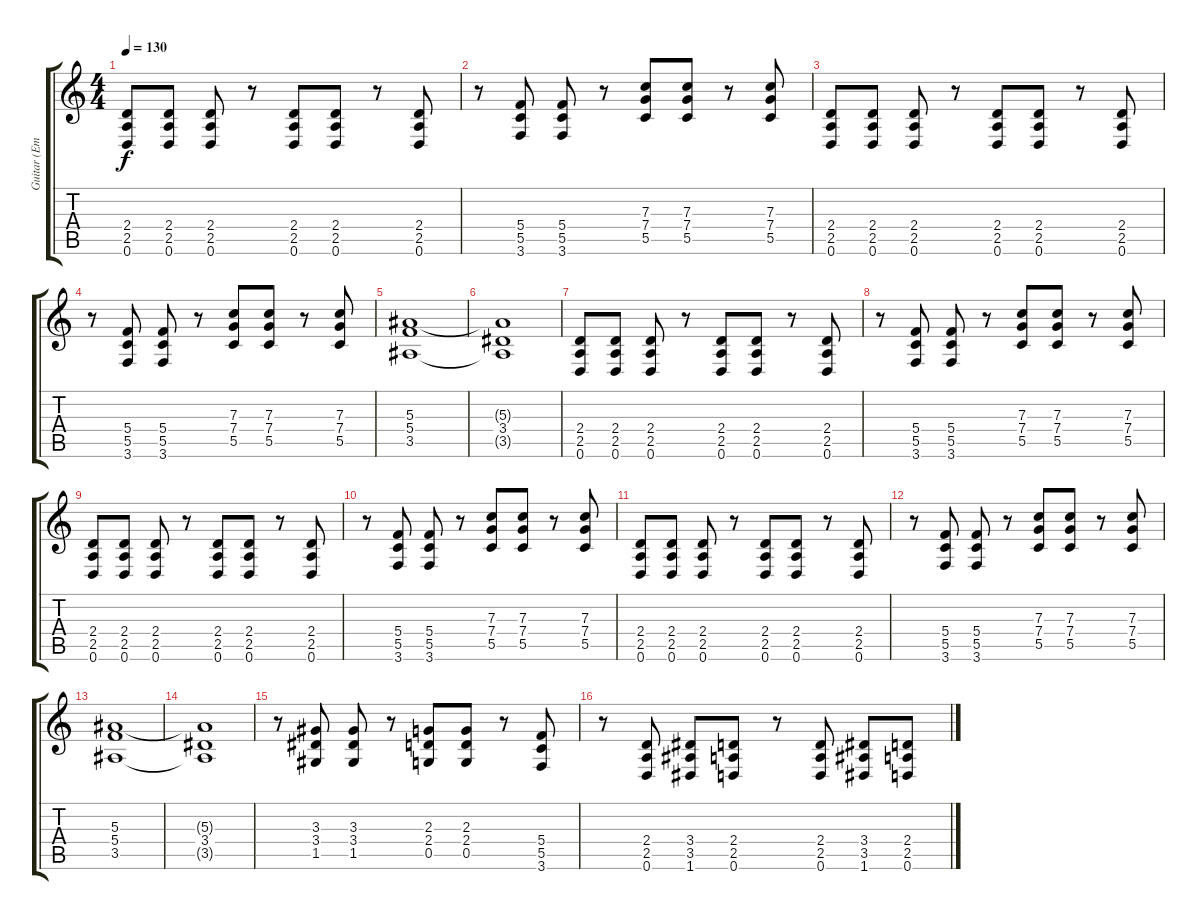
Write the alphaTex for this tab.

\track ("Guitar (Emppu Vuorinen)" "Guitar (Em") {instrument distortionguitar}
\staff {score tabs}
\tuning (D4 A3 F3 C3 G2 D2) {hide}
\ts (4 4)
\tempo 130
\clef g2
\ks c
(2.4 2.5 0.6).8{dy f} (2.4 2.5 0.6).8 (2.4 2.5 0.6).8 r.8 (2.4 2.5 0.6).8 (2.4 2.5 0.6).8 r.8 (2.4 2.5 0.6).8 |
r.8 (5.4 5.5 3.6).8 (5.4 5.5 3.6).8 r.8 (7.3 7.4 5.5).8 (7.3 7.4 5.5).8 r.8 (7.3 7.4 5.5).8 |
(2.4 2.5 0.6).8 (2.4 2.5 0.6).8 (2.4 2.5 0.6).8 r.8 (2.4 2.5 0.6).8 (2.4 2.5 0.6).8 r.8 (2.4 2.5 0.6).8 |
r.8 (5.4 5.5 3.6).8 (5.4 5.5 3.6).8 r.8 (7.3 7.4 5.5).8 (7.3 7.4 5.5).8 r.8 (7.3 7.4 5.5).8 |
(5.3 5.4 3.5).1 |
(5.3{t} 3.4 3.5{t}).1 |
(2.4 2.5 0.6).8 (2.4 2.5 0.6).8 (2.4 2.5 0.6).8 r.8 (2.4 2.5 0.6).8 (2.4 2.5 0.6).8 r.8 (2.4 2.5 0.6).8 |
r.8 (5.4 5.5 3.6).8 (5.4 5.5 3.6).8 r.8 (7.3 7.4 5.5).8 (7.3 7.4 5.5).8 r.8 (7.3 7.4 5.5).8 |
(2.4 2.5 0.6).8 (2.4 2.5 0.6).8 (2.4 2.5 0.6).8 r.8 (2.4 2.5 0.6).8 (2.4 2.5 0.6).8 r.8 (2.4 2.5 0.6).8 |
r.8 (5.4 5.5 3.6).8 (5.4 5.5 3.6).8 r.8 (7.3 7.4 5.5).8 (7.3 7.4 5.5).8 r.8 (7.3 7.4 5.5).8 |
(2.4 2.5 0.6).8 (2.4 2.5 0.6).8 (2.4 2.5 0.6).8 r.8 (2.4 2.5 0.6).8 (2.4 2.5 0.6).8 r.8 (2.4 2.5 0.6).8 |
r.8 (5.4 5.5 3.6).8 (5.4 5.5 3.6).8 r.8 (7.3 7.4 5.5).8 (7.3 7.4 5.5).8 r.8 (7.3 7.4 5.5).8 |
(5.3 5.4 3.5).1 |
(5.3{t} 3.4 3.5{t}).1 |
r.8 (3.3 3.4 1.5).8 (3.3 3.4 1.5).8 r.8 (2.3 2.4 0.5).8 (2.3 2.4 0.5).8 r.8 (5.4 5.5 3.6).8 |
r.8 (2.4 2.5 0.6).8 (3.4 3.5 1.6).8 (2.4 2.5 0.6).8 r.8 (2.4 2.5 0.6).8 (3.4 3.5 1.6).8 (2.4 2.5 0.6).8
